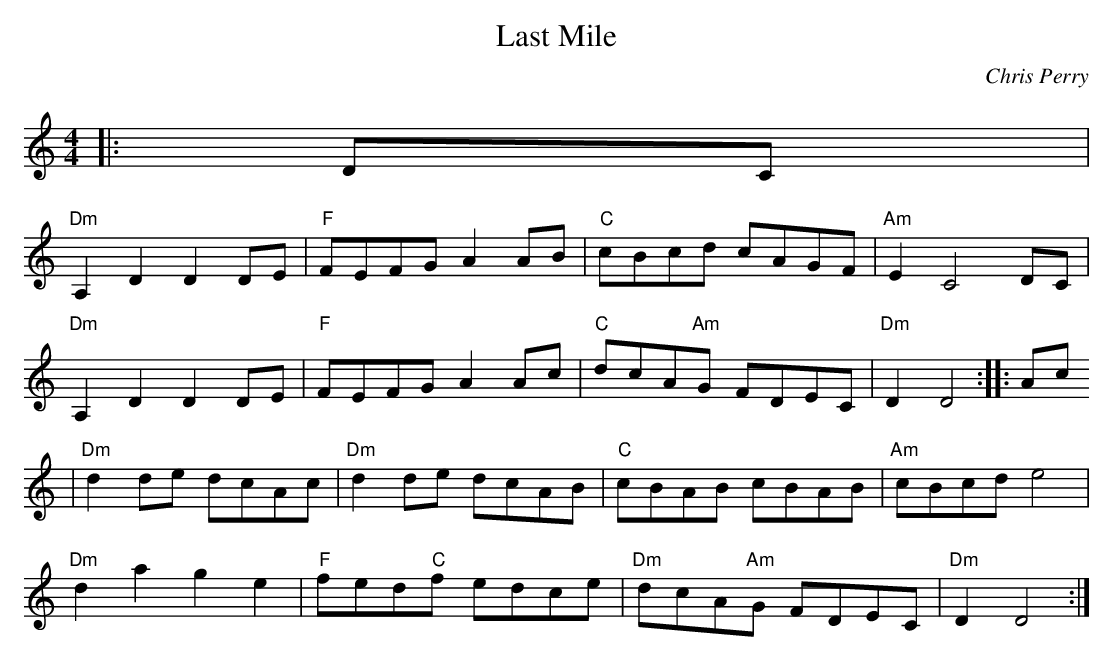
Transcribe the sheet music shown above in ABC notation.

X:1
T:Last Mile
C:Chris Perry
M:4/4
L:1/8
K:C
|:DC |
"Dm"A,2 D2 D2 DE |"F"FEFG A2 AB |"C"cBcd cAGF |"Am"E2  C4 DC |
"Dm"A,2 D2 D2 DE |"F"FEFG A2 Ac |"C"dcA"Am"G FDEC |"Dm"D2  D4 :: Ac
 |
"Dm"d2 de dcAc |"Dm"d2 de dcAB |"C"cBAB cBAB |"Am"cBcd e4 |
"Dm"d2 a2 g2 e2 |"F"fed"C"f edce |"Dm"dcA"Am"G FDEC |"Dm"D2  D4 :|
